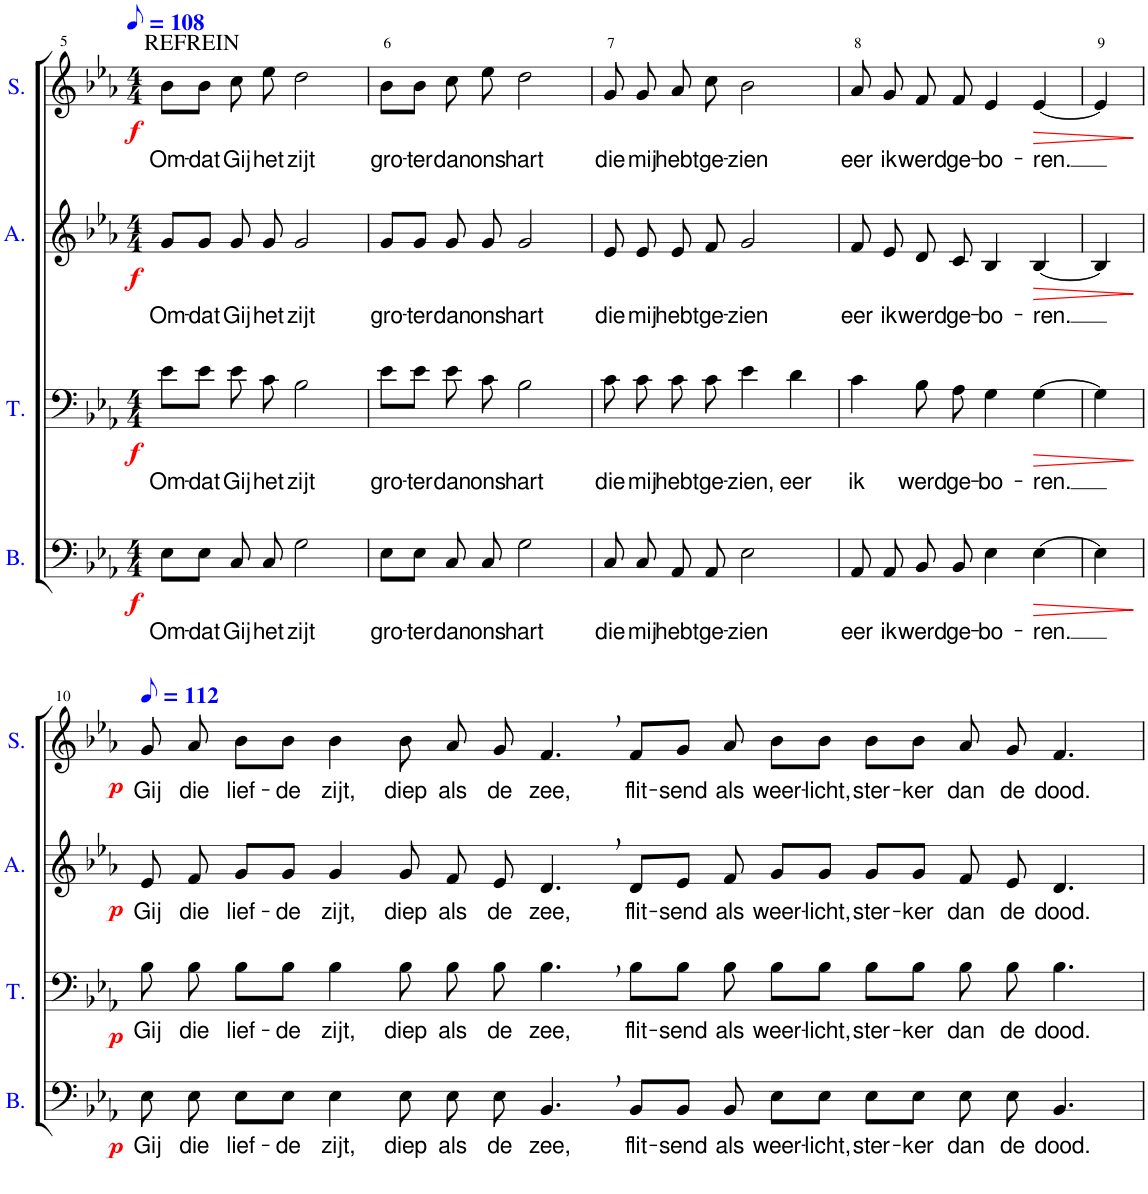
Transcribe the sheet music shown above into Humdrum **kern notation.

**kern	**text	**dynam	**kern	**text	**dynam	**kern	**text	**dynam	**kern	**text	**dynam
*part4	*part4	*part4	*part3	*part3	*part3	*part2	*part2	*part2	*part1	*part1	*part1
*staff4	*staff4	*staff4	*staff3	*staff3	*staff3	*staff2	*staff2	*staff2	*staff1	*staff1	*staff1
*I"Bass	*	*	*I"Tenor	*	*	*I"Alto	*	*	*I"Soprano	*	*
*I'B.	*	*	*I'T.	*	*	*I'A.	*	*	*I'S.	*	*
!!LO:PB:g=z
*clefF4	*	*	*clefF4	*	*	*clefG2	*	*	*clefG2	*	*
*k[b-e-a-]	*	*	*k[b-e-a-]	*	*	*k[b-e-a-]	*	*	*k[b-e-a-]	*	*
*M4/4	*	*	*M4/4	*	*	*M4/4	*	*	*M4/4	*	*
*MM54	*	*	*MM54	*	*	*MM54	*	*	*MM54	*	*
=5	=5	=5	=5	=5	=5	=5	=5	=5	=5	=5	=5
!	!	!	!	!	!	!	!	!	!LO:TX:a:t=REFREIN	!	!
!	!LO:LY:b	!LO:DY:b	!	!LO:LY:b	!LO:DY:b	!	!LO:LY:b	!LO:DY:b	!	!LO:LY:b	!LO:DY:b
8E-\L	Om-	f	8e-\L	Om-	f	8g/L	Om-	f	8b-\L	Om-	f
!	!LO:LY:b	!	!	!LO:LY:b	!	!	!LO:LY:b	!	!	!LO:LY:b	!
8E-\J	-dat	.	8e-\J	-dat	.	8g/J	-dat	.	8b-\J	-dat	.
!	!LO:LY:b	!	!	!LO:LY:b	!	!	!LO:LY:b	!	!	!LO:LY:b	!
8C/	Gij	.	8e-\	Gij	.	8g/	Gij	.	8cc\	Gij	.
!	!LO:LY:b	!	!	!LO:LY:b	!	!	!LO:LY:b	!	!	!LO:LY:b	!
8C/	het	.	8c\	het	.	8g/	het	.	8ee-\	het	.
!	!LO:LY:b	!	!	!LO:LY:b	!	!	!LO:LY:b	!	!	!LO:LY:b	!
2G\	zijt	.	2B-\	zijt	.	2g/	zijt	.	2dd\	zijt	.
=6	=6	=6	=6	=6	=6	=6	=6	=6	=6	=6	=6
!	!LO:LY:b	!	!	!LO:LY:b	!	!	!LO:LY:b	!	!	!LO:LY:b	!
8E-\L	gro-	.	8e-\L	gro-	.	8g/L	gro-	.	8b-\L	gro-	.
!	!LO:LY:b	!	!	!LO:LY:b	!	!	!LO:LY:b	!	!	!LO:LY:b	!
8E-\J	-ter	.	8e-\J	-ter	.	8g/J	-ter	.	8b-\J	-ter	.
!	!LO:LY:b	!	!	!LO:LY:b	!	!	!LO:LY:b	!	!	!LO:LY:b	!
8C/	dan	.	8e-\	dan	.	8g/	dan	.	8cc\	dan	.
!	!LO:LY:b	!	!	!LO:LY:b	!	!	!LO:LY:b	!	!	!LO:LY:b	!
8C/	ons	.	8c\	ons	.	8g/	ons	.	8ee-\	ons	.
!	!LO:LY:b	!	!	!LO:LY:b	!	!	!LO:LY:b	!	!	!LO:LY:b	!
2G\	hart	.	2B-\	hart	.	2g/	hart	.	2dd\	hart	.
=7	=7	=7	=7	=7	=7	=7	=7	=7	=7	=7	=7
!	!LO:LY:b	!	!	!LO:LY:b	!	!	!LO:LY:b	!	!	!LO:LY:b	!
8C/	die	.	8c\	die	.	8e-/	die	.	8g/	die	.
!	!LO:LY:b	!	!	!LO:LY:b	!	!	!LO:LY:b	!	!	!LO:LY:b	!
8C/	mij	.	8c\	mij	.	8e-/	mij	.	8g/	mij	.
!	!LO:LY:b	!	!	!LO:LY:b	!	!	!LO:LY:b	!	!	!LO:LY:b	!
8AA-/	hebt	.	8c\	hebt	.	8e-/	hebt	.	8a-/	hebt	.
!	!LO:LY:b	!	!	!LO:LY:b	!	!	!LO:LY:b	!	!	!LO:LY:b	!
8AA-/	ge-	.	8c\	ge-	.	8f/	ge-	.	8cc\	ge-	.
!	!LO:LY:b	!	!	!LO:LY:b	!	!	!LO:LY:b	!	!	!LO:LY:b	!
2E-\	-zien	.	4e-\	-zien,	.	2g/	-zien	.	2b-\	-zien	.
!	!	!	!	!LO:LY:b	!	!	!	!	!	!	!
.	.	.	4d\	eer	.	.	.	.	.	.	.
=8	=8	=8	=8	=8	=8	=8	=8	=8	=8	=8	=8
!	!LO:LY:b	!	!	!LO:LY:b	!	!	!LO:LY:b	!	!	!LO:LY:b	!
8AA-/	eer	.	4c\	ik	.	8f/	eer	.	8a-/	eer	.
!	!LO:LY:b	!	!	!	!	!	!LO:LY:b	!	!	!LO:LY:b	!
8AA-/	ik	.	.	.	.	8e-/	ik	.	8g/	ik	.
!	!LO:LY:b	!	!	!LO:LY:b	!	!	!LO:LY:b	!	!	!LO:LY:b	!
8BB-/	werd	.	8B-\	werd	.	8d/	werd	.	8f/	werd	.
!	!LO:LY:b	!	!	!LO:LY:b	!	!	!LO:LY:b	!	!	!LO:LY:b	!
8BB-/	ge-	.	8A-\	ge-	.	8c/	ge-	.	8f/	ge-	.
!	!LO:LY:b	!	!	!LO:LY:b	!	!	!LO:LY:b	!	!	!LO:LY:b	!
4E-\	-bo-	.	4G\	-bo-	.	4B-/	-bo-	.	4e-/	-bo-	.
!	!LO:LY:b	!LO:HP:b	!	!LO:LY:b	!LO:HP:b	!	!LO:LY:b	!LO:HP:b	!	!LO:LY:b	!LO:HP:b
[4E-\	-ren.	>	[4G\	-ren.	>	[4B-/	-ren.	>	[4e-/	-ren.	>
=9	=9	=9	=9	=9	=9	=9	=9	=9	=9	=9	=9
4E-\]	.	.	4G\]	.	.	4B-/]	.	.	4e-/]	.	.
.	.	]	.	.	]	.	.	]	.	.	]
!!LO:LB:g=z
=10	=10	=10	=10	=10	=10	=10	=10	=10	=10	=10	=10
*	*	*	*	*	*	*	*	*	*MM56	*	*
!	!LO:LY:b	!LO:DY:b	!	!LO:LY:b	!LO:DY:b	!	!LO:LY:b	!LO:DY:b	!	!LO:LY:b	!LO:DY:b
8E-\	Gij	p	8B-\	Gij	p	8e-/	Gij	p	8g/	Gij	p
!	!LO:LY:b	!	!	!LO:LY:b	!	!	!LO:LY:b	!	!	!LO:LY:b	!
8E-\	die	.	8B-\	die	.	8f/	die	.	8a-/	die	.
!	!LO:LY:b	!	!	!LO:LY:b	!	!	!LO:LY:b	!	!	!LO:LY:b	!
8E-\L	lief-	.	8B-\L	lief-	.	8g/L	lief-	.	8b-\L	lief-	.
!	!LO:LY:b	!	!	!LO:LY:b	!	!	!LO:LY:b	!	!	!LO:LY:b	!
8E-\J	-de	.	8B-\J	-de	.	8g/J	-de	.	8b-\J	-de	.
!	!LO:LY:b	!	!	!LO:LY:b	!	!	!LO:LY:b	!	!	!LO:LY:b	!
4E-\	zijt,	.	4B-\	zijt,	.	4g/	zijt,	.	4b-\	zijt,	.
!	!LO:LY:b	!	!	!LO:LY:b	!	!	!LO:LY:b	!	!	!LO:LY:b	!
8E-\	diep	.	8B-\	diep	.	8g/	diep	.	8b-\	diep	.
!	!LO:LY:b	!	!	!LO:LY:b	!	!	!LO:LY:b	!	!	!LO:LY:b	!
8E-\	als	.	8B-\	als	.	8f/	als	.	8a-/	als	.
!	!LO:LY:b	!	!	!LO:LY:b	!	!	!LO:LY:b	!	!	!LO:LY:b	!
8E-\	de	.	8B-\	de	.	8e-/	de	.	8g/	de	.
!	!LO:LY:b	!	!	!LO:LY:b	!	!	!LO:LY:b	!	!	!LO:LY:b	!
4.BB-,/	zee,	.	4.B-,\	zee,	.	4.d,/	zee,	.	4.f,/	zee,	.
!	!LO:LY:b	!	!	!LO:LY:b	!	!	!LO:LY:b	!	!	!LO:LY:b	!
8BB-/L	flit-	.	8B-\L	flit-	.	8d/L	flit-	.	8f/L	flit-	.
!	!LO:LY:b	!	!	!LO:LY:b	!	!	!LO:LY:b	!	!	!LO:LY:b	!
8BB-/J	-send	.	8B-\J	-send	.	8e-/J	-send	.	8g/J	-send	.
!	!LO:LY:b	!	!	!LO:LY:b	!	!	!LO:LY:b	!	!	!LO:LY:b	!
8BB-/	als	.	8B-\	als	.	8f/	als	.	8a-/	als	.
!	!LO:LY:b	!	!	!LO:LY:b	!	!	!LO:LY:b	!	!	!LO:LY:b	!
8E-\L	weer-	.	8B-\L	weer-	.	8g/L	weer-	.	8b-\L	weer-	.
!	!LO:LY:b	!	!	!LO:LY:b	!	!	!LO:LY:b	!	!	!LO:LY:b	!
8E-\J	-licht,	.	8B-\J	-licht,	.	8g/J	-licht,	.	8b-\J	-licht,	.
!	!LO:LY:b	!	!	!LO:LY:b	!	!	!LO:LY:b	!	!	!LO:LY:b	!
8E-\L	ster-	.	8B-\L	ster-	.	8g/L	ster-	.	8b-\L	ster-	.
!	!LO:LY:b	!	!	!LO:LY:b	!	!	!LO:LY:b	!	!	!LO:LY:b	!
8E-\J	-ker	.	8B-\J	-ker	.	8g/J	-ker	.	8b-\J	-ker	.
!	!LO:LY:b	!	!	!LO:LY:b	!	!	!LO:LY:b	!	!	!LO:LY:b	!
8E-\	dan	.	8B-\	dan	.	8f/	dan	.	8a-/	dan	.
!	!LO:LY:b	!	!	!LO:LY:b	!	!	!LO:LY:b	!	!	!LO:LY:b	!
8E-\	de	.	8B-\	de	.	8e-/	de	.	8g/	de	.
!	!LO:LY:b	!	!	!LO:LY:b	!	!	!LO:LY:b	!	!	!LO:LY:b	!
4.BB-/	dood.	.	4.B-\	dood.	.	4.d/	dood.	.	4.f/	dood.	.
=	=	=	=	=	=	=	=	=	=	=	=
*-	*-	*-	*-	*-	*-	*-	*-	*-	*-	*-	*-
